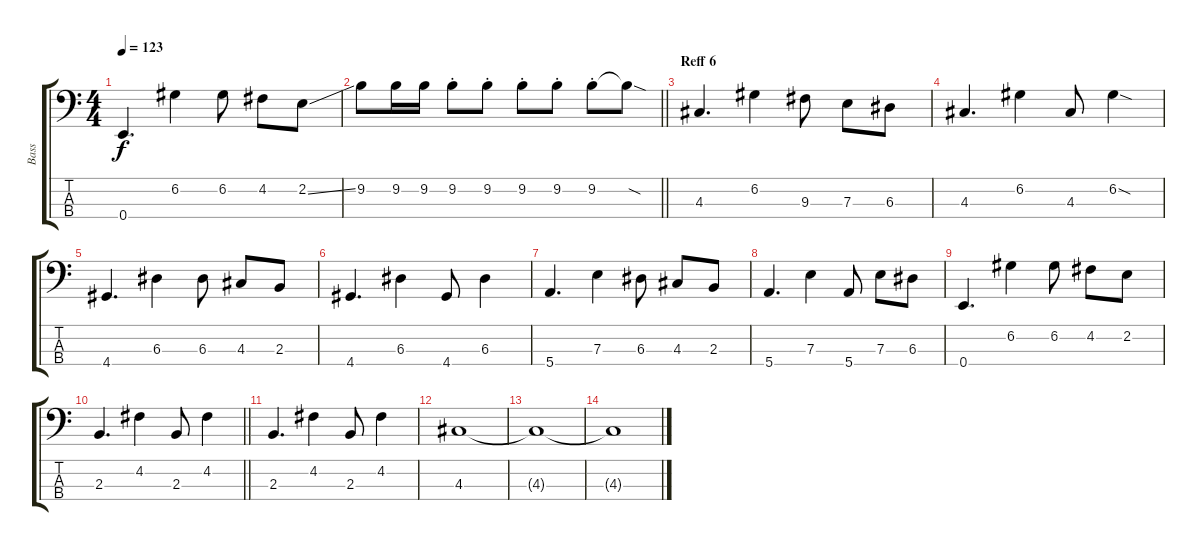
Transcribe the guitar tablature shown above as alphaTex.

\track ("Bass" "Bass") {instrument electricbassfinger}
\staff {score tabs}
\tuning (G2 D2 A1 E1) {hide}
\ts (4 4)
\tempo 123
\clef f4
\ks c
0.4.4{d dy f} 6.2.4 6.2.8 4.2.8 2.2{ss}.8 |
\barLineRight lightlight
9.2.8 9.2.16 9.2.16 9.2{st}.8 9.2{st}.8 9.2{st}.8 9.2{st}.8 9.2{st}.8 9.2{sod t}.8 |
\section ("" "Reff 6")
4.3.4{d} 6.2.4 9.3.8 7.3.8 6.3.8 |
4.3.4{d} 6.2.4 4.3.8 6.2{sod}.4 |
4.4.4{d} 6.3.4 6.3.8 4.3.8 2.3.8 |
4.4.4{d} 6.3.4 4.4.8 6.3.4 |
5.4.4{d} 7.3.4 6.3.8 4.3.8 2.3.8 |
5.4.4{d} 7.3.4 5.4.8 7.3.8 6.3.8 |
0.4.4{d} 6.2.4 6.2.8 4.2.8 2.2.8 |
\barLineRight lightlight
2.3.4{d} 4.2.4 2.3.8 4.2.4 |
2.3.4{d} 4.2.4 2.3.8 4.2.4 |
4.3.1 |
4.3{t}.1 |
4.3{t}.1
